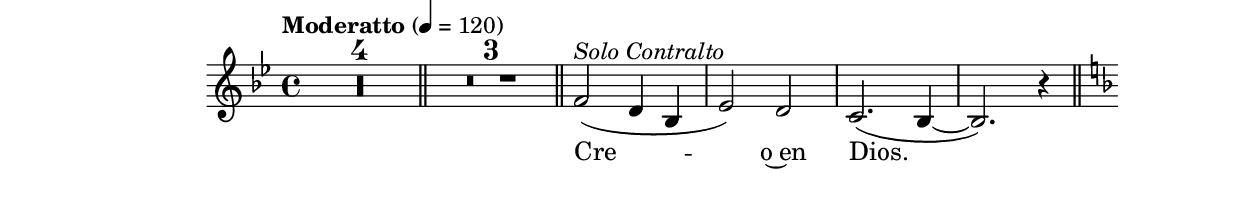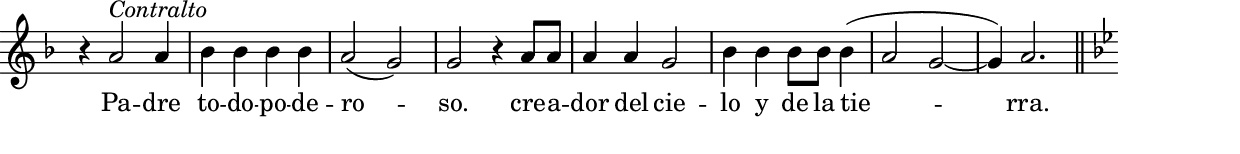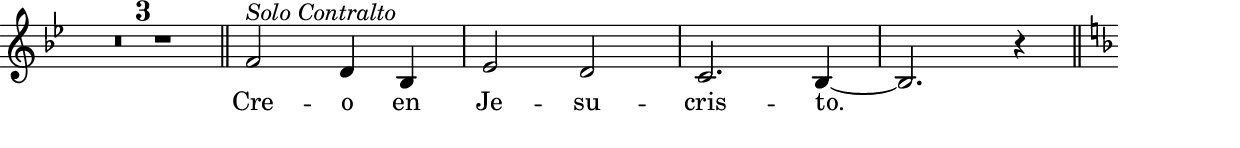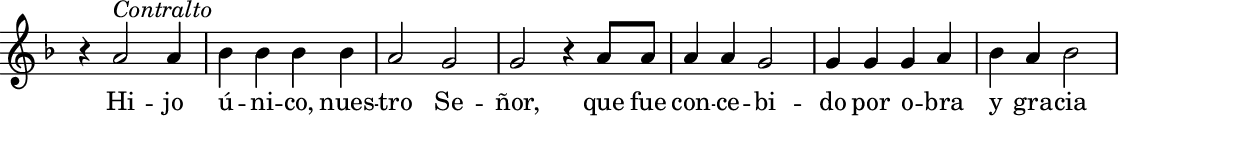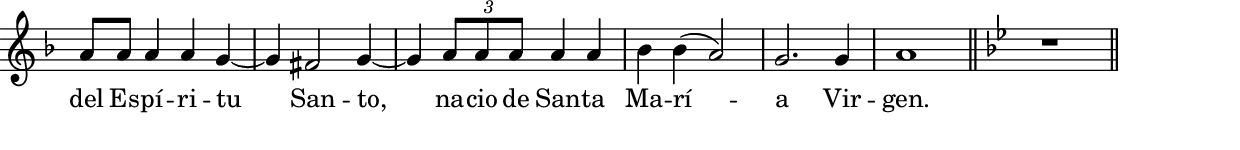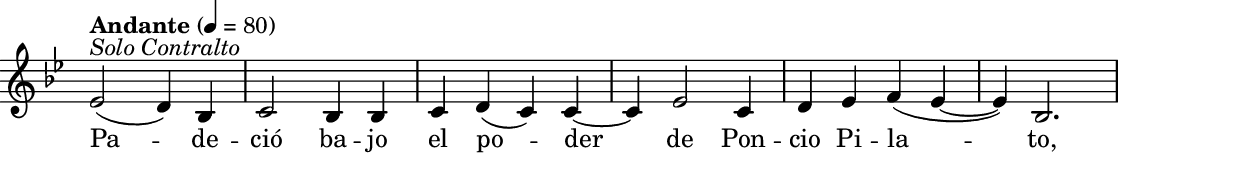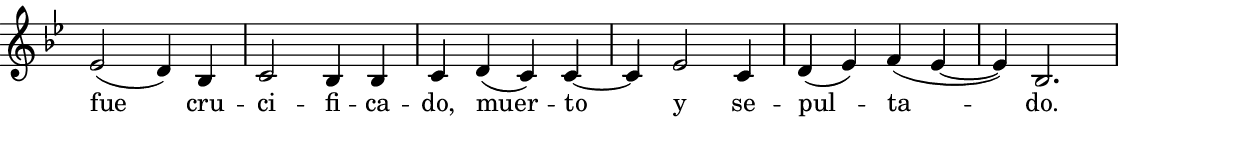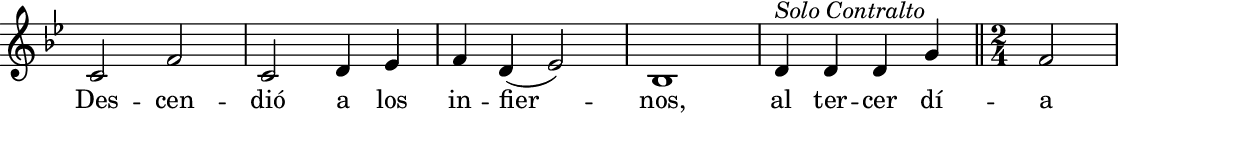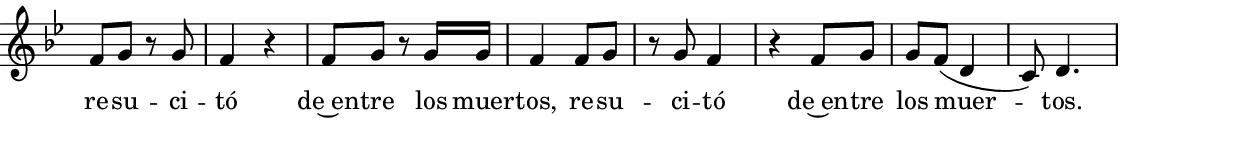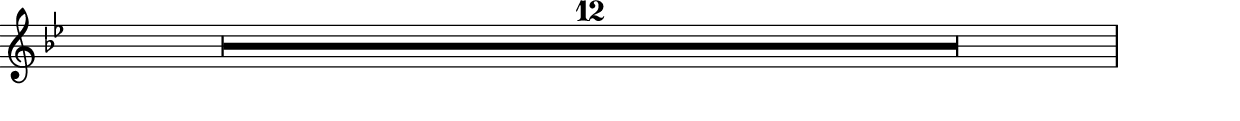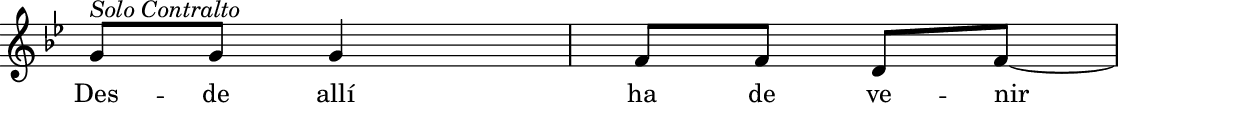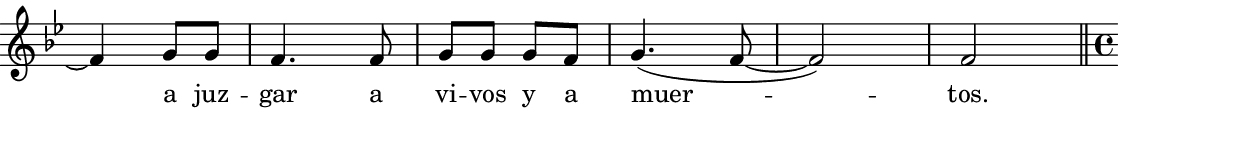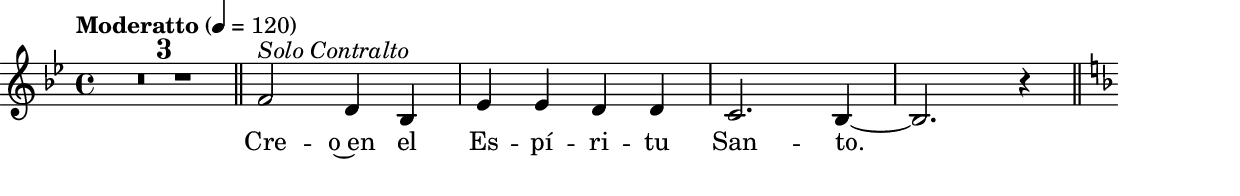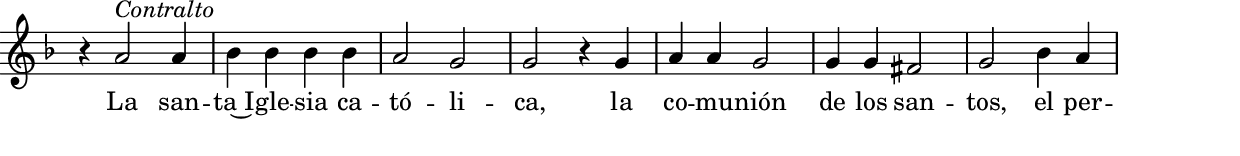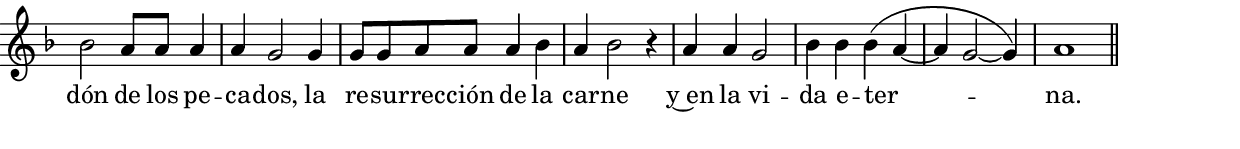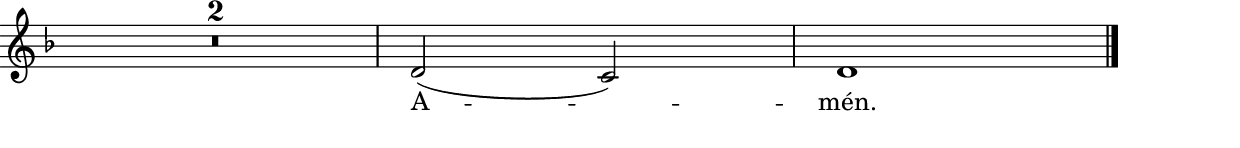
%% Generated by lilypond-book
%% Options: [indent=0\mm,line-width=550\pt]
\include "lilypond-book-preamble.ly"


% ****************************************************************
% Start cut-&-pastable-section
% ****************************************************************

#(ly:set-option 'eps-box-padding 3.000000)



\paper {
  indent = 0\mm
  line-width = 550\pt
  % offset the left padding, also add 1mm as lilypond creates cropped
  % images with a little space on the right
  line-width = #(- line-width (* mm  3.000000) (* mm 1))
}

\layout {
  
}





% ****************************************************************
% ly snippet:
% ****************************************************************
\sourcefileline 309
% ****************************************************************
%   Creo en Dios - Renaissance way melody
%	Music and accompaniment by serachsam
% ****************************************************************
\language "espanol"
\version "2.23.2"

% --- Global parameters
particle = 1
jump = \break

% --- Includes
\include "global.ily"
\include "alto.ily"

% --- Global size
% #(set-global-staff-size 20)

% --- Header
\markup { \fill-line { \center-column { \fontsize #5 \smallCaps "Creo en Dios" \fontsize #2 "Misa Cristo Rey" "Credo" } } }
\markup { \fill-line { \fontsize #2 "Contralto" \center-column { \fontsize #2 "Linda Martínez" } } }
\markup { \fill-line { " " \center-column { \fontsize #2 "Samuel Gutiérrez" } } }
\header {
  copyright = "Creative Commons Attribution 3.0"
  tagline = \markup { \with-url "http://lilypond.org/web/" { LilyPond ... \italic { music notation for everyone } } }
  breakbefore = ##t
}

% --- Music

% --- Harmonie

\score {
  <<
    \new Voice = "alto" <<
      \set Staff.midiInstrument = #"choir aahs"
      \set Staff.midiMaximumVolume = #1.5
      \global \alto_music
    >>
    \new Lyrics = "alto"
    \context Lyrics = "alto" \lyricsto "alto" \alto_lyrics
  >>
  \midi { }
  \layout { }
}

% --- Paper
\paper{
  #(set-default-paper-size "letter")
  indent=3.5\cm
  page-breaking = #ly:page-turn-breaking
}




% ****************************************************************
% end ly snippet
% ****************************************************************
